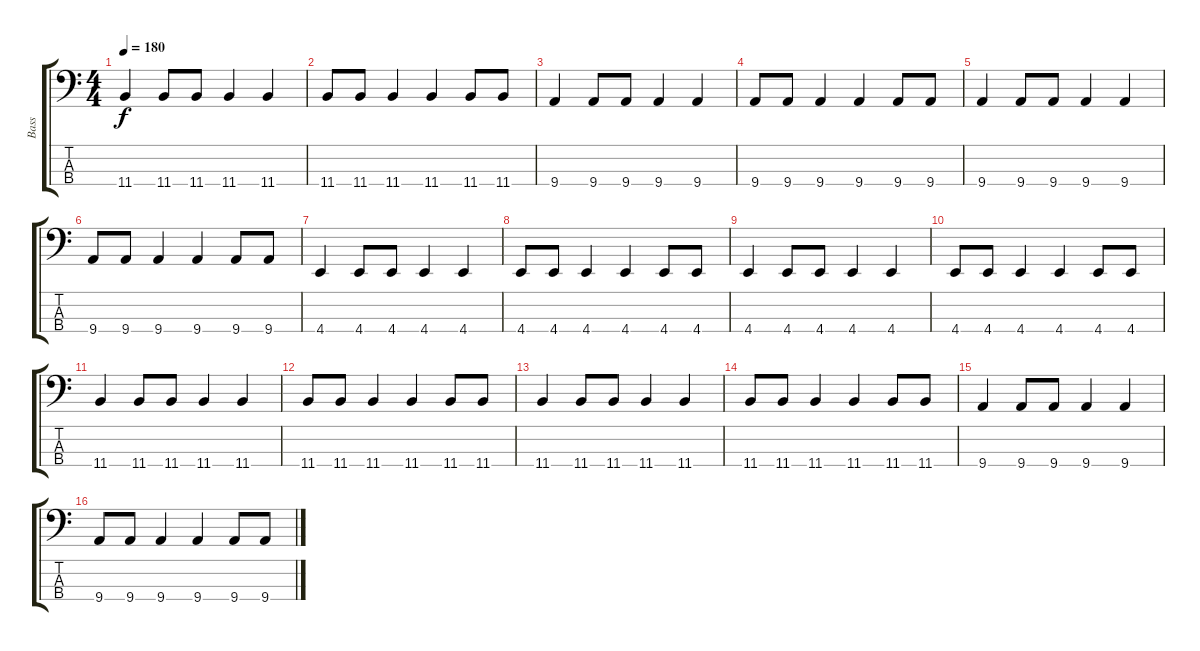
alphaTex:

\track ("Bass" "Bass") {instrument electricbassfinger}
\staff {score tabs}
\tuning (F2 C2 G1 C1) {hide}
\ts (4 4)
\tempo 180
\clef f4
\ks c
11.4.4{dy f} 11.4.8 11.4.8 11.4.4 11.4.4 |
11.4.8 11.4.8 11.4.4 11.4.4 11.4.8 11.4.8 |
9.4.4 9.4.8 9.4.8 9.4.4 9.4.4 |
9.4.8 9.4.8 9.4.4 9.4.4 9.4.8 9.4.8 |
9.4.4 9.4.8 9.4.8 9.4.4 9.4.4 |
9.4.8 9.4.8 9.4.4 9.4.4 9.4.8 9.4.8 |
4.4.4 4.4.8 4.4.8 4.4.4 4.4.4 |
4.4.8 4.4.8 4.4.4 4.4.4 4.4.8 4.4.8 |
4.4.4 4.4.8 4.4.8 4.4.4 4.4.4 |
4.4.8 4.4.8 4.4.4 4.4.4 4.4.8 4.4.8 |
11.4.4 11.4.8 11.4.8 11.4.4 11.4.4 |
11.4.8 11.4.8 11.4.4 11.4.4 11.4.8 11.4.8 |
11.4.4 11.4.8 11.4.8 11.4.4 11.4.4 |
11.4.8 11.4.8 11.4.4 11.4.4 11.4.8 11.4.8 |
9.4.4 9.4.8 9.4.8 9.4.4 9.4.4 |
9.4.8 9.4.8 9.4.4 9.4.4 9.4.8 9.4.8
